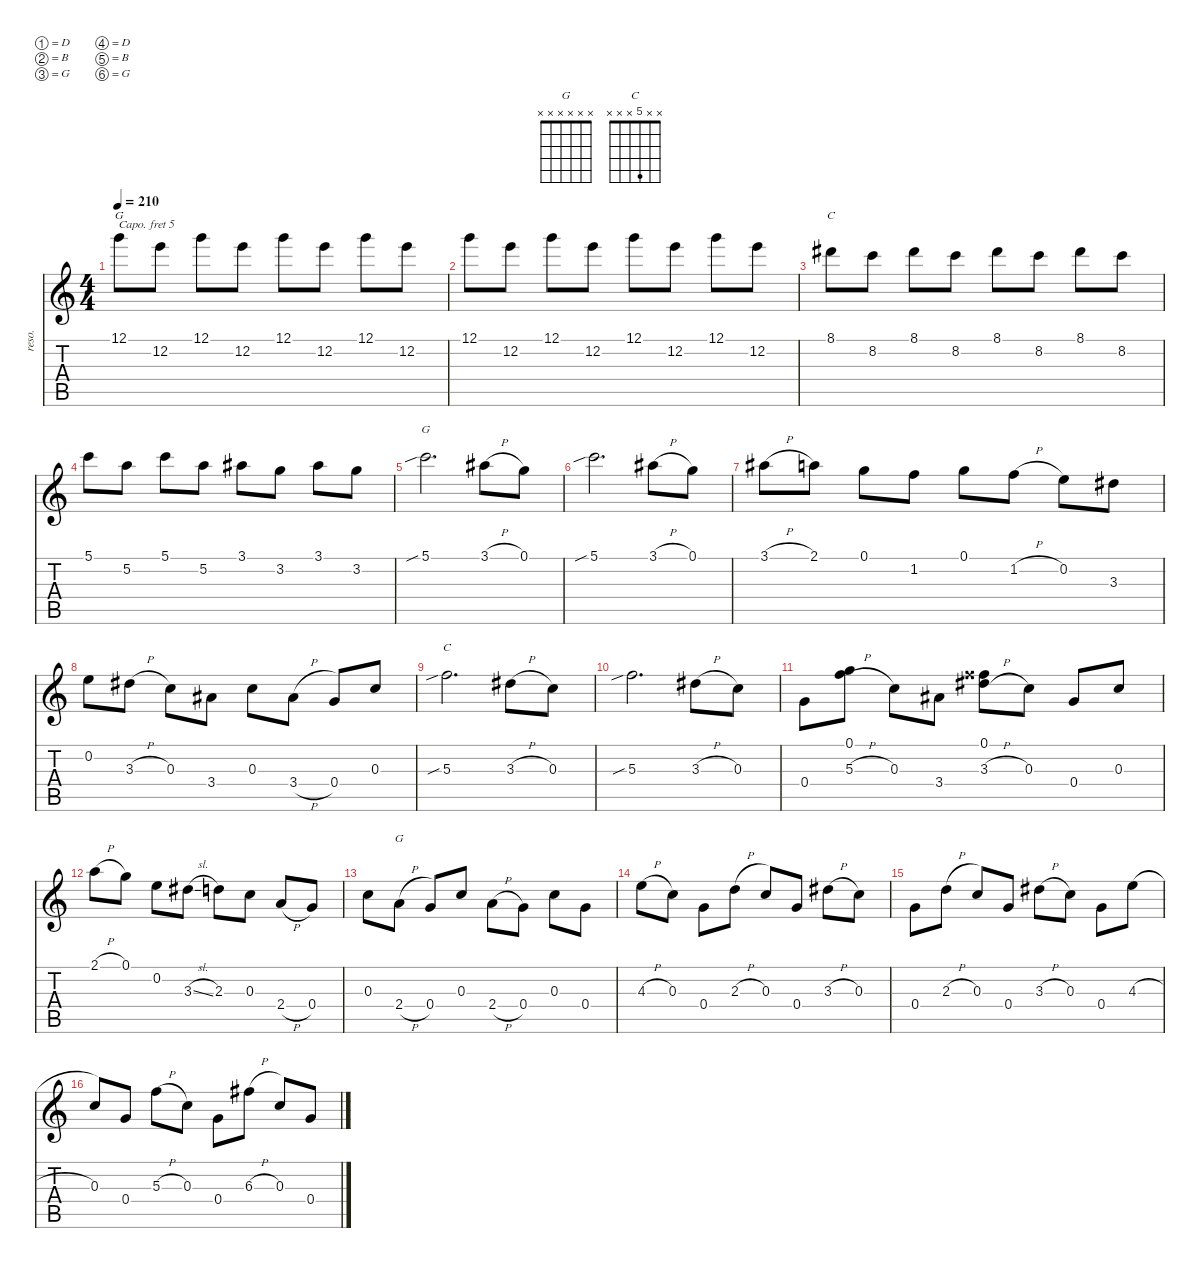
\defaultSystemsLayout 4
\hideDynamics
\bracketExtendMode nobrackets
\track ("Resonator" "reso.") {instrument acousticguitarsteel}
\staff {score tabs}
\capo 5
\tuning (D4 B3 G3 D3 B2 G2)
\chord ("G" 12 x x x x x) {firstfret 12 showfingering false}
\chord ("C" 8 x x x x x) {firstfret 8 showfingering false}
\chord ("G" 5 x x x x x) {showfingering false}
\chord ("C" x x 5 x x x) {showfingering false}
\chord ("G" x x x x x x)
\ts (4 4)
\tempo 210
\clef g2
\ks c
12.1.8{ch "G" dy mf instrument acousticguitarsteel beam Down} 12.2.8{beam Down} 12.1.8{beam Down} 12.2.8{beam Down} 12.1.8{beam Down} 12.2.8{beam Down} 12.1.8{beam Down} 12.2.8{beam Down} |
12.1.8{beam Down} 12.2.8{beam Down} 12.1.8{beam Down} 12.2.8{beam Down} 12.1.8{beam Down} 12.2.8{beam Down} 12.1.8{beam Down} 12.2.8{beam Down} |
8.1{acc #}.8{ch "C" beam Down} 8.2.8{beam Down} 8.1{acc #}.8{beam Down} 8.2.8{beam Down} 8.1{acc #}.8{beam Down} 8.2.8{beam Down} 8.1{acc #}.8{beam Down} 8.2.8{beam Down} |
5.1.8{beam Down} 5.2.8{beam Down} 5.1.8{beam Down} 5.2.8{beam Down} 3.1{acc #}.8{beam Down} 3.2.8{beam Down} 3.1{acc #}.8{beam Down} 3.2.8{beam Down} |
5.1{sib}.2{d ch "G" beam Down} 3.1{h acc #}.8{beam Down} 0.1.8{beam Down} |
5.1{sib}.2{d beam Down} 3.1{h acc #}.8{beam Down} 0.1.8{beam Down} |
3.1{h acc #}.8{beam Down} 2.1.8{beam Down} 0.1.8{beam Down} 1.2.8{beam Down} 0.1.8{beam Down} 1.2{h}.8{beam Down} 0.2.8{beam Down} 3.3{acc #}.8{beam Down} |
0.2.8{beam Down} 3.3{h acc #}.8{beam Down} 0.3.8{beam Down} 3.4{acc #}.8{beam Down} 0.3.8{beam Down} 3.4{h acc #}.8{beam Down} 0.4.8{beam Up} 0.3.8{beam Up} |
5.3{sib}.2{d ch "C" beam Down} 3.3{h acc #}.8{beam Down} 0.3.8{beam Down} |
5.3{sib}.2{d beam Down} 3.3{h acc #}.8{beam Down} 0.3.8{beam Down} |
0.4.8{beam Down} (5.3{h} 0.1).8{beam Down} 0.3.8{beam Down} 3.4{acc #}.8{beam Down} (3.3{h acc #} 0.1{acc x}).8{beam Down} 0.3.8{beam Down} 0.4.8{beam Up} 0.3.8{beam Up} |
2.1{h}.8{beam Down} 0.1.8{beam Down} 0.2.8{beam Down} 3.3{sl acc #}.8{beam Down} 2.3.8{beam Down} 0.3.8{beam Down} 2.4{h}.8{beam Up} 0.4.8{beam Up} |
0.3.8{beam Down} 2.4{h}.8{ch "G" beam Down} 0.4.8{beam Up} 0.3.8{beam Up} 2.4{h}.8{beam Down} 0.4.8{beam Down} 0.3.8{beam Down} 0.4.8{beam Down} |
4.3{h}.8{beam Down} 0.3.8{beam Down} 0.4.8{beam Down} 2.3{h}.8{beam Down} 0.3.8{beam Up} 0.4.8{beam Up} 3.3{h acc #}.8{beam Down} 0.3.8{beam Down} |
0.4.8{beam Down} 2.3{h}.8{beam Down} 0.3.8{beam Up} 0.4.8{beam Up} 3.3{h acc #}.8{beam Down} 0.3.8{beam Down} 0.4.8{beam Down} 4.3{h}.8{beam Down} |
0.3.8{beam Up} 0.4.8{beam Up} 5.3{h}.8{beam Down} 0.3.8{beam Down} 0.4.8{beam Down} 6.3{h acc #}.8{beam Down} 0.3.8{beam Up} 0.4.8{beam Up}
